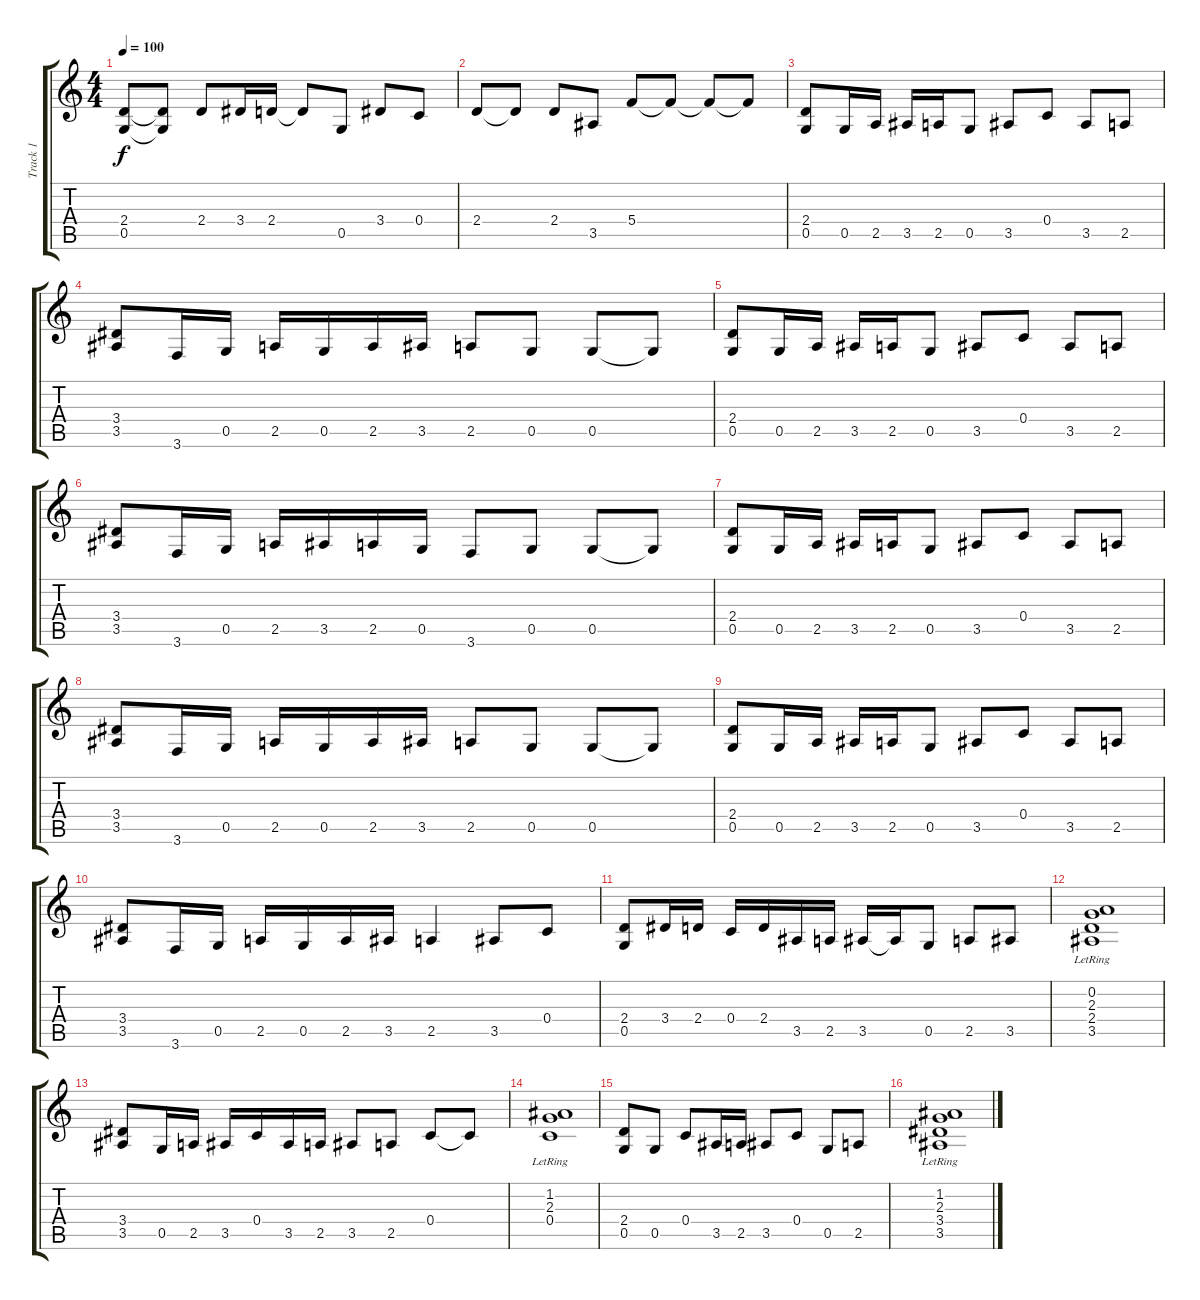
\track ("Track 1" "Track 1") {instrument acousticguitarnylon}
\staff {score tabs}
\tuning (D4 A3 F3 C3 G2 D2) {hide}
\ts (4 4)
\tempo 100
\clef g2
\ks c
(2.4 0.5).8{dy f} (2.4{t} 0.5{t}).8 2.4.8 3.4.16 2.4.16 2.4{t}.8 0.5.8 3.4.8 0.4.8 |
2.4.8 2.4{t}.8 2.4.8 3.5.8 5.4.8 5.4{t}.8 5.4{t}.8 5.4{t}.8 |
(2.4 0.5).8 0.5.16 2.5.16 3.5.16 2.5.16 0.5.8 3.5.8 0.4.8 3.5.8 2.5.8 |
(3.4 3.5).8 3.6.16 0.5.16 2.5.16 0.5.16 2.5.16 3.5.16 2.5.8 0.5.8 0.5.8 0.5{t}.8 |
(2.4 0.5).8 0.5.16 2.5.16 3.5.16 2.5.16 0.5.8 3.5.8 0.4.8 3.5.8 2.5.8 |
(3.4 3.5).8 3.6.16 0.5.16 2.5.16 3.5.16 2.5.16 0.5.16 3.6.8 0.5.8 0.5.8 0.5{t}.8 |
(2.4 0.5).8 0.5.16 2.5.16 3.5.16 2.5.16 0.5.8 3.5.8 0.4.8 3.5.8 2.5.8 |
(3.4 3.5).8 3.6.16 0.5.16 2.5.16 0.5.16 2.5.16 3.5.16 2.5.8 0.5.8 0.5.8 0.5{t}.8 |
(2.4 0.5).8 0.5.16 2.5.16 3.5.16 2.5.16 0.5.8 3.5.8 0.4.8 3.5.8 2.5.8 |
(3.4 3.5).8 3.6.16 0.5.16 2.5.16 0.5.16 2.5.16 3.5.16 2.5.4 3.5.8 0.4.8 |
(2.4 0.5).8 3.4.16 2.4.16 0.4.16 2.4.16 3.5.16 2.5.16 3.5.16 3.5{t}.16 0.5.8 2.5.8 3.5.8 |
(0.2{lr} 2.3{lr} 2.4{lr} 3.5{lr}).1 |
(3.4 3.5).8 0.5.16 2.5.16 3.5.16 0.4.16 3.5.16 2.5.16 3.5.8 2.5.8 0.4.8 0.4{t}.8 |
(1.2{lr} 2.3{lr} 0.4).1 |
(2.4 0.5).8 0.5.8 0.4.8 3.5.16 2.5.16 3.5.8 0.4.8 0.5.8 2.5.8 |
(1.2{lr} 2.3{lr} 3.4 3.5).1
